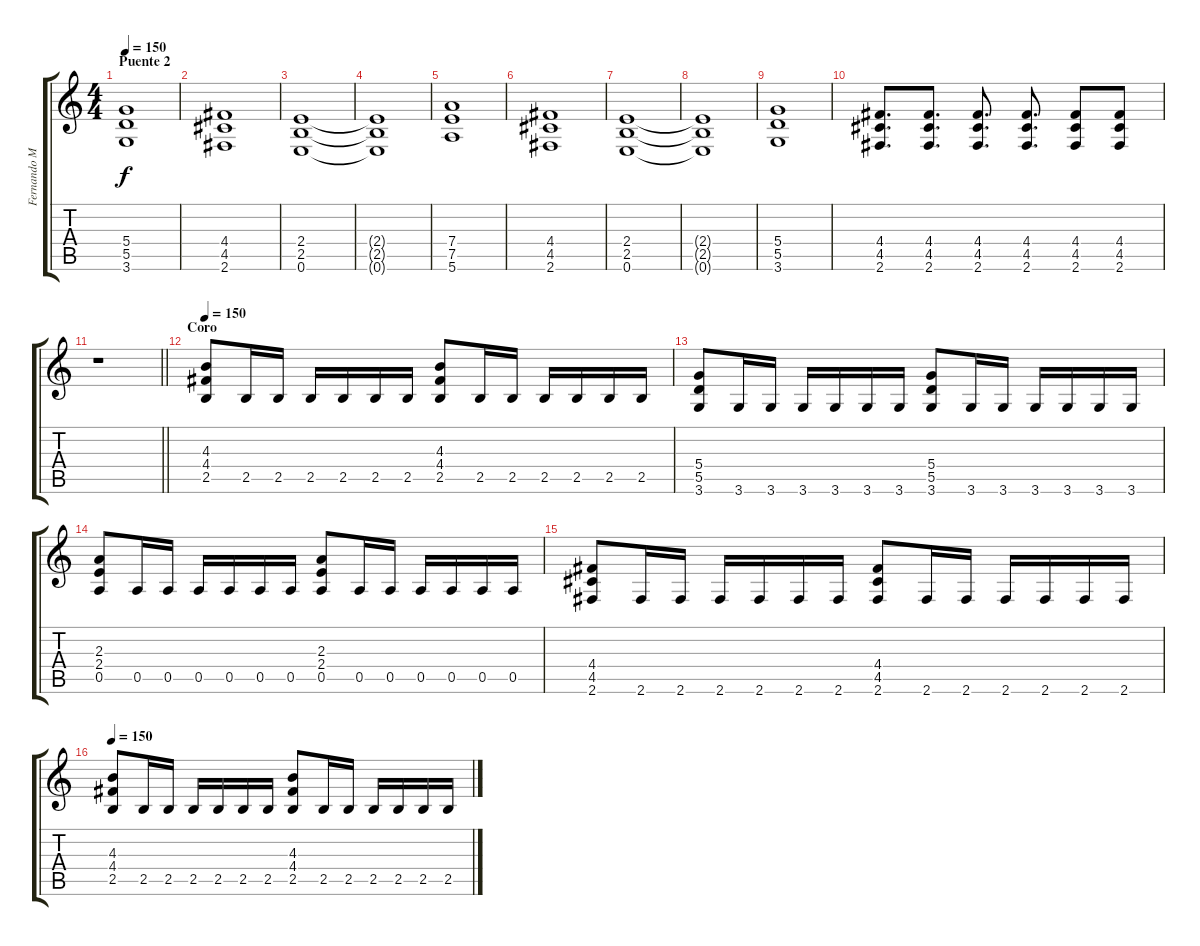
\track ("Fernando Mon" "Fernando M") {instrument distortionguitar}
\staff {score tabs}
\tuning (E4 B3 G3 D3 A2 E2) {hide}
\ts (4 4)
\section ("" "Puente 2")
\tempo 150
\clef g2
\ks c
(5.4 5.5 3.6).1{dy f} |
(4.4 4.5 2.6).1 |
(2.4 2.5 0.6).1 |
(2.4{t} 2.5{t} 0.6{t}).1 |
(7.4 7.5 5.6).1 |
(4.4 4.5 2.6).1 |
(2.4 2.5 0.6).1 |
(2.4{t} 2.5{t} 0.6{t}).1 |
(5.4 5.5 3.6).1 |
(4.4 4.5 2.6).8{d} (4.4 4.5 2.6).8{d} (4.4 4.5 2.6).8{d} (4.4 4.5 2.6).8{d} (4.4 4.5 2.6).8 (4.4 4.5 2.6).8 |
\barLineRight lightlight
r.1 |
\section ("" "Coro")
\tempo 150
(4.3 4.4 2.5).8 2.5.16 2.5.16 2.5.16 2.5.16 2.5.16 2.5.16 (4.3 4.4 2.5).8 2.5.16 2.5.16 2.5.16 2.5.16 2.5.16 2.5.16 |
(5.4 5.5 3.6).8 3.6.16 3.6.16 3.6.16 3.6.16 3.6.16 3.6.16 (5.4 5.5 3.6).8 3.6.16 3.6.16 3.6.16 3.6.16 3.6.16 3.6.16 |
(2.3 2.4 0.5).8 0.5.16 0.5.16 0.5.16 0.5.16 0.5.16 0.5.16 (2.3 2.4 0.5).8 0.5.16 0.5.16 0.5.16 0.5.16 0.5.16 0.5.16 |
(4.4 4.5 2.6).8 2.6.16 2.6.16 2.6.16 2.6.16 2.6.16 2.6.16 (4.4 4.5 2.6).8 2.6.16 2.6.16 2.6.16 2.6.16 2.6.16 2.6.16 |
\tempo 150
(4.3 4.4 2.5).8 2.5.16 2.5.16 2.5.16 2.5.16 2.5.16 2.5.16 (4.3 4.4 2.5).8 2.5.16 2.5.16 2.5.16 2.5.16 2.5.16 2.5.16
